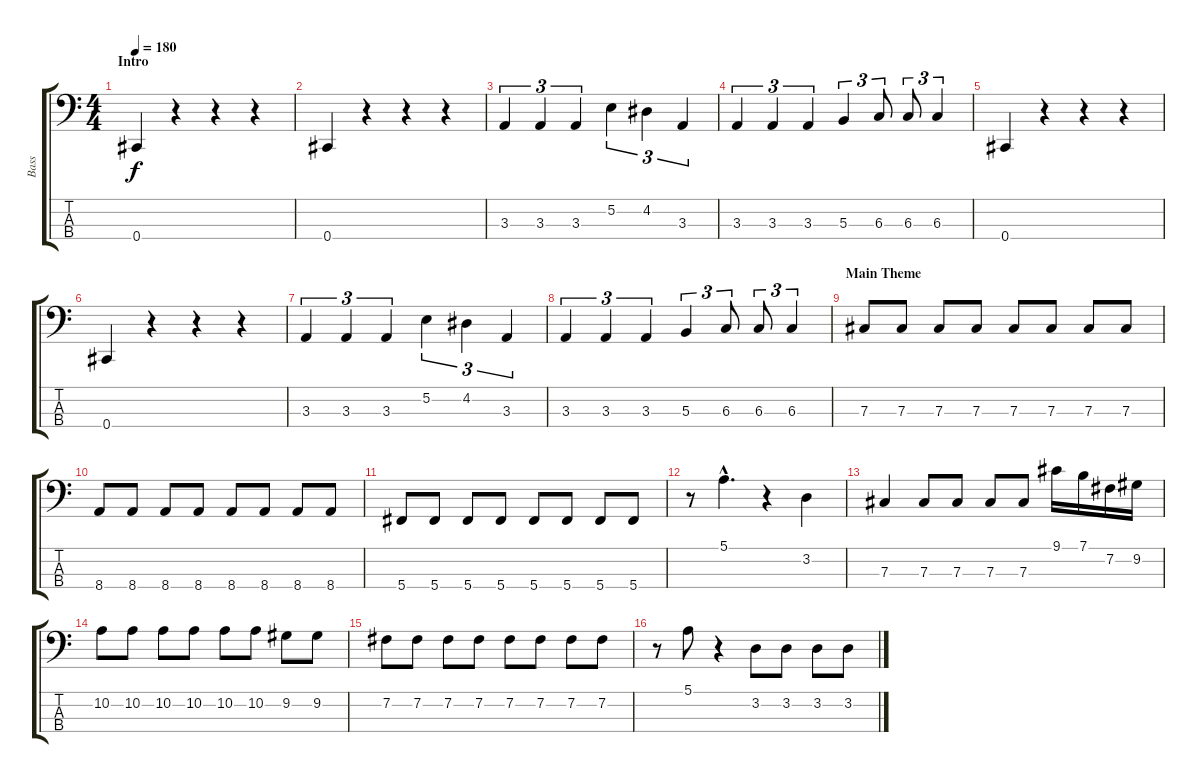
\track ("Bass" "Bass") {instrument electricbasspick}
\staff {score tabs}
\tuning (E2 B1 Gb1 Db1) {hide}
\ts (4 4)
\section ("" "Intro")
\tempo 180
\clef f4
\ks c
0.4.4{dy f instrument electricbasspick} r.4 r.4 r.4 |
0.4.4 r.4 r.4 r.4 |
3.3.4{tu (3 2)} 3.3.4{tu (3 2)} 3.3.4{tu (3 2)} 5.2.4{tu (3 2)} 4.2.4{tu (3 2)} 3.3.4{tu (3 2)} |
3.3.4{tu (3 2)} 3.3.4{tu (3 2)} 3.3.4{tu (3 2)} 5.3.4{tu (3 2)} 6.3.8{tu (3 2)} 6.3.8{tu (3 2)} 6.3.4{tu (3 2)} |
0.4.4 r.4 r.4 r.4 |
0.4.4 r.4 r.4 r.4 |
3.3.4{tu (3 2)} 3.3.4{tu (3 2)} 3.3.4{tu (3 2)} 5.2.4{tu (3 2)} 4.2.4{tu (3 2)} 3.3.4{tu (3 2)} |
3.3.4{tu (3 2)} 3.3.4{tu (3 2)} 3.3.4{tu (3 2)} 5.3.4{tu (3 2)} 6.3.8{tu (3 2)} 6.3.8{tu (3 2)} 6.3.4{tu (3 2)} |
\section ("" "Main Theme")
7.3.8 7.3.8 7.3.8 7.3.8 7.3.8 7.3.8 7.3.8 7.3.8 |
8.4.8 8.4.8 8.4.8 8.4.8 8.4.8 8.4.8 8.4.8 8.4.8 |
5.4.8 5.4.8 5.4.8 5.4.8 5.4.8 5.4.8 5.4.8 5.4.8 |
r.8 5.1{hac}.4{d} r.4 3.2.4 |
7.3.4 7.3.8 7.3.8 7.3.8 7.3.8 9.1.16 7.1.16 7.2.16 9.2.16 |
10.2.8 10.2.8 10.2.8 10.2.8 10.2.8 10.2.8 9.2.8 9.2.8 |
7.2.8 7.2.8 7.2.8 7.2.8 7.2.8 7.2.8 7.2.8 7.2.8 |
r.8 5.1.8 r.4 3.2.8 3.2.8 3.2.8 3.2.8
